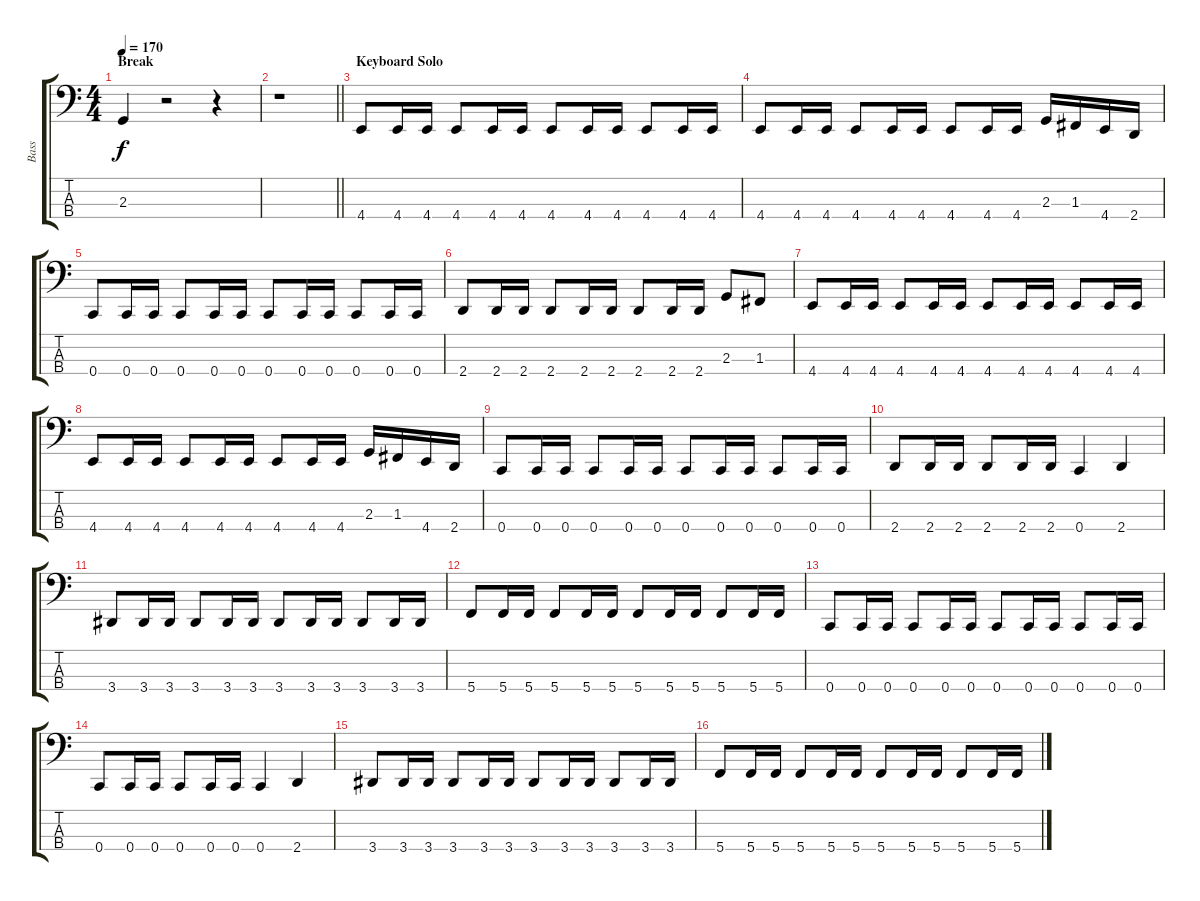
\track ("Bass" "Bass") {instrument electricbassfinger}
\staff {score tabs}
\tuning (Eb2 Bb1 F1 C1) {hide}
\ts (4 4)
\section ("" "Break")
\tempo 170
\clef f4
\ks c
2.3.4{dy f} r.2 r.4 |
\barLineRight lightlight
r.1 |
\section ("" "Keyboard Solo")
4.4.8 4.4.16 4.4.16 4.4.8 4.4.16 4.4.16 4.4.8 4.4.16 4.4.16 4.4.8 4.4.16 4.4.16 |
4.4.8 4.4.16 4.4.16 4.4.8 4.4.16 4.4.16 4.4.8 4.4.16 4.4.16 2.3.16 1.3.16 4.4.16 2.4.16 |
0.4.8 0.4.16 0.4.16 0.4.8 0.4.16 0.4.16 0.4.8 0.4.16 0.4.16 0.4.8 0.4.16 0.4.16 |
2.4.8 2.4.16 2.4.16 2.4.8 2.4.16 2.4.16 2.4.8 2.4.16 2.4.16 2.3.8 1.3.8 |
4.4.8 4.4.16 4.4.16 4.4.8 4.4.16 4.4.16 4.4.8 4.4.16 4.4.16 4.4.8 4.4.16 4.4.16 |
4.4.8 4.4.16 4.4.16 4.4.8 4.4.16 4.4.16 4.4.8 4.4.16 4.4.16 2.3.16 1.3.16 4.4.16 2.4.16 |
0.4.8 0.4.16 0.4.16 0.4.8 0.4.16 0.4.16 0.4.8 0.4.16 0.4.16 0.4.8 0.4.16 0.4.16 |
2.4.8 2.4.16 2.4.16 2.4.8 2.4.16 2.4.16 0.4.4 2.4.4 |
3.4.8 3.4.16 3.4.16 3.4.8 3.4.16 3.4.16 3.4.8 3.4.16 3.4.16 3.4.8 3.4.16 3.4.16 |
5.4.8 5.4.16 5.4.16 5.4.8 5.4.16 5.4.16 5.4.8 5.4.16 5.4.16 5.4.8 5.4.16 5.4.16 |
0.4.8 0.4.16 0.4.16 0.4.8 0.4.16 0.4.16 0.4.8 0.4.16 0.4.16 0.4.8 0.4.16 0.4.16 |
0.4.8 0.4.16 0.4.16 0.4.8 0.4.16 0.4.16 0.4.4 2.4.4 |
3.4.8 3.4.16 3.4.16 3.4.8 3.4.16 3.4.16 3.4.8 3.4.16 3.4.16 3.4.8 3.4.16 3.4.16 |
5.4.8 5.4.16 5.4.16 5.4.8 5.4.16 5.4.16 5.4.8 5.4.16 5.4.16 5.4.8 5.4.16 5.4.16
